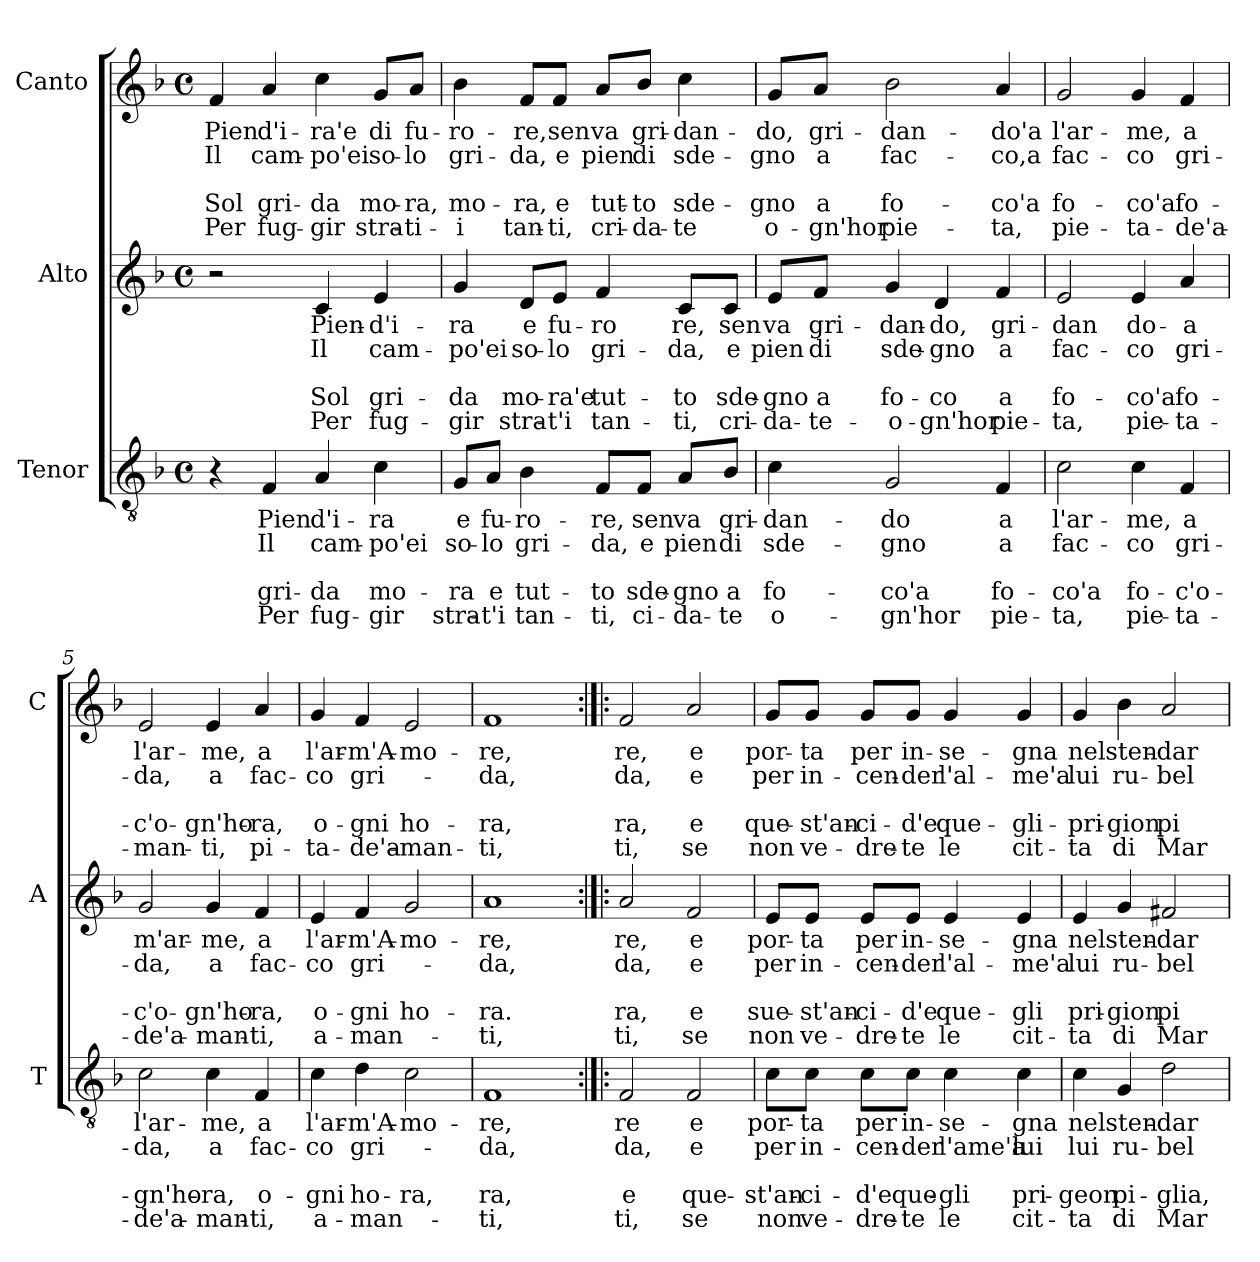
**kern	**text	**text	**text	**text	**text	**kern	**text	**text	**text	**text	**text	**kern	**text	**text	**text	**text	**text
*part3	*part3	*part3	*part3	*part3	*part3	*part2	*part2	*part2	*part2	*part2	*part2	*part1	*part1	*part1	*part1	*part1	*part1
*staff3	*staff3	*staff3	*staff3	*staff3	*staff3	*staff2	*staff2	*staff2	*staff2	*staff2	*staff2	*staff1	*staff1	*staff1	*staff1	*staff1	*staff1
*I"Tenor	*	*	*	*	*	*I"Alto	*	*	*	*	*	*I"Canto	*	*	*	*	*
*I'T	*	*	*	*	*	*I'A	*	*	*	*	*	*I'C	*	*	*	*	*
*clefGv2	*	*	*	*	*	*clefG2	*	*	*	*	*	*clefG2	*	*	*	*	*
*k[b-]	*	*	*	*	*	*k[b-]	*	*	*	*	*	*k[b-]	*	*	*	*	*
*F:	*	*	*	*	*	*F:	*	*	*	*	*	*F:	*	*	*	*	*
*M4/4	*	*	*	*	*	*M4/4	*	*	*	*	*	*M4/4	*	*	*	*	*
*met(c)	*	*	*	*	*	*met(c)	*	*	*	*	*	*met(c)	*	*	*	*	*
=1	=1	=1	=1	=1	=1	=1	=1	=1	=1	=1	=1	=1	=1	=1	=1	=1	=1
!	!	!	!	!	!	!	!	!	!	!	!	!	!LO:LY:b	!LO:LY:b	!	!LO:LY:b	!LO:LY:b
4r	.	.	.	.	.	2r	.	.	.	.	.	4f/	Pien	Il	.	Sol	Per
!	!LO:LY:b	!LO:LY:b	!	!LO:LY:b	!LO:LY:b	!	!	!	!	!	!	!	!LO:LY:b	!LO:LY:b	!	!LO:LY:b	!LO:LY:b
4F/	Pien	Il	.	gri-	Per	.	.	.	.	.	.	4a/	d'i-	cam-	.	gri-	fug-
!	!LO:LY:b	!LO:LY:b	!	!LO:LY:b	!LO:LY:b	!	!LO:LY:b	!LO:LY:b	!	!LO:LY:b	!LO:LY:b	!	!LO:LY:b	!LO:LY:b	!	!LO:LY:b	!LO:LY:b
4A/	d'i-	cam-	.	-da	fug-	4c/	Pien-	Il	.	Sol	Per	4cc\	-ra'e	-po'ei	.	-da	-gir
!	!LO:LY:b	!LO:LY:b	!	!LO:LY:b	!LO:LY:b	!	!LO:LY:b	!LO:LY:b	!	!LO:LY:b	!LO:LY:b	!	!LO:LY:b	!LO:LY:b	!	!LO:LY:b	!LO:LY:b
4c\	-ra	-po'ei	.	mo-	-gir	4e/	-d'i-	cam-	.	gri-	fug-	8g/L	di	so-	.	mo-	stra-
!	!	!	!	!	!	!	!	!	!	!	!	!	!LO:LY:b	!LO:LY:b	!	!LO:LY:b	!LO:LY:b
.	.	.	.	.	.	.	.	.	.	.	.	8a/J	fu-	-lo	.	-ra,	-ti-
=2	=2	=2	=2	=2	=2	=2	=2	=2	=2	=2	=2	=2	=2	=2	=2	=2	=2
!	!LO:LY:b	!LO:LY:b	!	!LO:LY:b	!LO:LY:b	!	!LO:LY:b	!LO:LY:b	!	!LO:LY:b	!LO:LY:b	!	!LO:LY:b	!LO:LY:b	!	!LO:LY:b	!LO:LY:b
8G/L	e	so-	.	-ra	stra-	4g/	-ra	-po'ei	.	-da	-gir	4b-\	-ro-	gri-	.	mo-	-i
!	!LO:LY:b	!LO:LY:b	!	!LO:LY:b	!LO:LY:b	!	!	!	!	!	!	!	!	!	!	!	!
8A/J	fu-	-lo	.	e	-t'i	.	.	.	.	.	.	.	.	.	.	.	.
!	!LO:LY:b	!LO:LY:b	!	!LO:LY:b	!LO:LY:b	!	!LO:LY:b	!LO:LY:b	!	!LO:LY:b	!LO:LY:b	!	!LO:LY:b	!LO:LY:b	!	!LO:LY:b	!LO:LY:b
4B-\	-ro-	gri-	.	tut-	tan-	8d/L	e	so-	.	mo-	stra-	8f/L	-re,	-da,	.	-ra,	tan-
!	!	!	!	!	!	!	!LO:LY:b	!LO:LY:b	!	!LO:LY:b	!LO:LY:b	!	!LO:LY:b	!LO:LY:b	!	!LO:LY:b	!LO:LY:b
.	.	.	.	.	.	8e/J	fu-	-lo	.	-ra'e	-t'i	8f/J	sen	e	.	e	-ti,
!	!LO:LY:b	!LO:LY:b	!	!LO:LY:b	!LO:LY:b	!	!LO:LY:b	!LO:LY:b	!	!LO:LY:b	!LO:LY:b	!	!LO:LY:b	!LO:LY:b	!	!LO:LY:b	!LO:LY:b
8F/L	-re,	-da,	.	-to	-ti,	4f/	-ro	gri-	.	tut-	tan-	8a/L	va	pien	.	tut-	cri-
!	!LO:LY:b	!LO:LY:b	!	!LO:LY:b	!LO:LY:b	!	!	!	!	!	!	!	!LO:LY:b	!LO:LY:b	!	!LO:LY:b	!LO:LY:b
8F/J	sen	e	.	sde-	ci-	.	.	.	.	.	.	8b-/J	gri-	di	.	-to	-da-
!	!LO:LY:b	!LO:LY:b	!	!LO:LY:b	!LO:LY:b	!	!LO:LY:b	!LO:LY:b	!	!LO:LY:b	!LO:LY:b	!	!LO:LY:b	!LO:LY:b	!	!LO:LY:b	!LO:LY:b
8A/L	va	pien	.	-gno	-da-	8c/L	re,	-da,	.	-to	-ti,	4cc\	-dan-	sde-	.	sde-	-te
!	!LO:LY:b	!LO:LY:b	!	!LO:LY:b	!LO:LY:b	!	!LO:LY:b	!LO:LY:b	!	!LO:LY:b	!LO:LY:b	!	!	!	!	!	!
8B-/J	gri-	di	.	a	-te	8c/J	sen	e	.	sde-	cri-	.	.	.	.	.	.
=3	=3	=3	=3	=3	=3	=3	=3	=3	=3	=3	=3	=3	=3	=3	=3	=3	=3
!	!LO:LY:b	!LO:LY:b	!	!LO:LY:b	!LO:LY:b	!	!LO:LY:b	!LO:LY:b	!	!LO:LY:b	!LO:LY:b	!	!LO:LY:b	!LO:LY:b	!	!LO:LY:b	!LO:LY:b
4c\	-dan-	sde-	.	fo-	o-	8e/L	va	pien	.	-gno	-da-	8g/L	-do,	-gno	.	-gno	o-
!	!	!	!	!	!	!	!LO:LY:b	!LO:LY:b	!	!LO:LY:b	!LO:LY:b	!	!LO:LY:b	!LO:LY:b	!	!LO:LY:b	!LO:LY:b
.	.	.	.	.	.	8f/J	gri-	di	.	a	-te-	8a/J	gri-	a	.	a	-gn'hor
!	!LO:LY:b	!LO:LY:b	!	!LO:LY:b	!LO:LY:b	!	!LO:LY:b	!LO:LY:b	!	!LO:LY:b	!LO:LY:b	!	!LO:LY:b	!LO:LY:b	!	!LO:LY:b	!LO:LY:b
2G/	-do	-gno	.	-co'a	-gn'hor	4g/	-dan-	sde-	.	fo-	-o-	2b-\	-dan-	fac-	.	fo-	pie-
!	!	!	!	!	!	!	!LO:LY:b	!LO:LY:b	!	!LO:LY:b	!LO:LY:b	!	!	!	!	!	!
.	.	.	.	.	.	4d/	-do,	-gno	.	-co	-gn'hor	.	.	.	.	.	.
!	!LO:LY:b	!LO:LY:b	!	!LO:LY:b	!LO:LY:b	!	!LO:LY:b	!LO:LY:b	!	!LO:LY:b	!LO:LY:b	!	!LO:LY:b	!LO:LY:b	!	!LO:LY:b	!LO:LY:b
4F/	a	a	.	fo-	pie-	4f/	gri-	a	.	a	pie-	4a/	-do'a	-co,a	.	-co'a	-ta,
=4	=4	=4	=4	=4	=4	=4	=4	=4	=4	=4	=4	=4	=4	=4	=4	=4	=4
!	!LO:LY:b	!LO:LY:b	!	!LO:LY:b	!LO:LY:b	!	!LO:LY:b	!LO:LY:b	!	!LO:LY:b	!LO:LY:b	!	!LO:LY:b	!LO:LY:b	!	!LO:LY:b	!LO:LY:b
2c\	l'ar-	fac-	.	-co'a	-ta,	2e/	-dan	fac-	.	fo-	-ta,	2g/	l'ar-	fac-	.	fo-	pie-
!	!LO:LY:b	!LO:LY:b	!	!LO:LY:b	!LO:LY:b	!	!LO:LY:b	!LO:LY:b	!	!LO:LY:b	!LO:LY:b	!	!LO:LY:b	!LO:LY:b	!	!LO:LY:b	!LO:LY:b
4c\	-me,	-co	.	fo-	pie-	4e/	do-	-co	.	-co'a	pie-	4g/	-me,	-co	.	-co'a	-ta-
!	!LO:LY:b	!LO:LY:b	!	!LO:LY:b	!LO:LY:b	!	!LO:LY:b	!LO:LY:b	!	!LO:LY:b	!LO:LY:b	!	!LO:LY:b	!LO:LY:b	!	!LO:LY:b	!LO:LY:b
4F/	a	gri-	.	-c'o-	-ta-	4a/	-a	gri-	.	fo-	-ta-	4f/	a	gri-	.	fo-	-de'a-
!!LO:LB:g=z
=5	=5	=5	=5	=5	=5	=5	=5	=5	=5	=5	=5	=5	=5	=5	=5	=5	=5
!	!LO:LY:b	!LO:LY:b	!	!LO:LY:b	!LO:LY:b	!	!LO:LY:b	!LO:LY:b	!	!LO:LY:b	!LO:LY:b	!	!LO:LY:b	!LO:LY:b	!	!LO:LY:b	!LO:LY:b
2c\	l'ar-	-da,	.	-gn'ho-	-de'a-	2g/	m'ar-	-da,	.	-c'o-	-de'a-	2e/	l'ar-	-da,	.	-c'o-	-man-
!	!LO:LY:b	!LO:LY:b	!	!LO:LY:b	!LO:LY:b	!	!LO:LY:b	!LO:LY:b	!	!LO:LY:b	!LO:LY:b	!	!LO:LY:b	!LO:LY:b	!	!LO:LY:b	!LO:LY:b
4c\	-me,	a	.	-ra,	-man-	4g/	-me,	a	.	-gn'ho-	-man-	4e/	-me,	a	.	-gn'ho-	-ti,
!	!LO:LY:b	!LO:LY:b	!	!LO:LY:b	!LO:LY:b	!	!LO:LY:b	!LO:LY:b	!	!LO:LY:b	!LO:LY:b	!	!LO:LY:b	!LO:LY:b	!	!LO:LY:b	!LO:LY:b
4F/	a	fac-	.	o-	-ti,	4f/	a	fac-	.	-ra,	-ti,	4a/	a	fac-	.	-ra,	pi-
=6	=6	=6	=6	=6	=6	=6	=6	=6	=6	=6	=6	=6	=6	=6	=6	=6	=6
!	!LO:LY:b	!LO:LY:b	!	!LO:LY:b	!LO:LY:b	!	!LO:LY:b	!LO:LY:b	!	!LO:LY:b	!LO:LY:b	!	!LO:LY:b	!LO:LY:b	!	!LO:LY:b	!LO:LY:b
4c\	l'ar-	-co	.	-gni	a-	4e/	l'ar-	-co	.	o-	a-	4g/	l'ar-	-co	.	o-	-ta-
!	!LO:LY:b	!LO:LY:b	!	!LO:LY:b	!LO:LY:b	!	!LO:LY:b	!LO:LY:b	!	!LO:LY:b	!LO:LY:b	!	!LO:LY:b	!LO:LY:b	!	!LO:LY:b	!LO:LY:b
4d\	-m'A-	gri-	.	ho-	-man-	4f/	-m'A-	gri-	.	-gni	-man-	4f/	-m'A-	gri-	.	-gni	-de'a-
!	!LO:LY:b	!	!	!LO:LY:b	!	!	!LO:LY:b	!	!	!LO:LY:b	!	!	!LO:LY:b	!	!	!LO:LY:b	!LO:LY:b
2c\	-mo-	.	.	-ra,	.	2g/	-mo-	.	.	ho-	.	2e/	-mo-	.	.	ho-	-man-
=7	=7	=7	=7	=7	=7	=7	=7	=7	=7	=7	=7	=7	=7	=7	=7	=7	=7
!	!LO:LY:b	!LO:LY:b	!	!LO:LY:b	!LO:LY:b	!	!LO:LY:b	!LO:LY:b	!	!LO:LY:b	!LO:LY:b	!	!LO:LY:b	!LO:LY:b	!	!LO:LY:b	!LO:LY:b
1F	-re,	-da,	.	ra,	-ti,	1a	-re,	-da,	.	-ra.	-ti,	1f	-re,	-da,	.	-ra,	-ti,
=8:|!|:	=8:|!|:	=8:|!|:	=8:|!|:	=8:|!|:	=8:|!|:	=8:|!|:	=8:|!|:	=8:|!|:	=8:|!|:	=8:|!|:	=8:|!|:	=8:|!|:	=8:|!|:	=8:|!|:	=8:|!|:	=8:|!|:	=8:|!|:
!	!LO:LY:b	!LO:LY:b	!	!LO:LY:b	!LO:LY:b	!	!LO:LY:b	!LO:LY:b	!	!LO:LY:b	!LO:LY:b	!	!LO:LY:b	!LO:LY:b	!	!LO:LY:b	!LO:LY:b
2F/	re	da,	.	e	ti,	2a/	re,	da,	.	ra,	ti,	2f/	re,	da,	.	ra,	ti,
!	!LO:LY:b	!LO:LY:b	!	!LO:LY:b	!LO:LY:b	!	!LO:LY:b	!LO:LY:b	!	!LO:LY:b	!LO:LY:b	!	!LO:LY:b	!LO:LY:b	!	!LO:LY:b	!LO:LY:b
2F/	e	e	.	que-	se	2f/	e	e	.	e	se	2a/	e	e	.	e	se
=9	=9	=9	=9	=9	=9	=9	=9	=9	=9	=9	=9	=9	=9	=9	=9	=9	=9
!	!LO:LY:b	!LO:LY:b	!	!LO:LY:b	!LO:LY:b	!	!LO:LY:b	!LO:LY:b	!	!LO:LY:b	!LO:LY:b	!	!LO:LY:b	!LO:LY:b	!	!LO:LY:b	!LO:LY:b
8c\L	por-	per	.	-st'an-	non	8e/L	por-	per	.	sue-	non	8g/L	por-	per	.	que-	non
!	!LO:LY:b	!LO:LY:b	!	!LO:LY:b	!LO:LY:b	!	!LO:LY:b	!LO:LY:b	!	!LO:LY:b	!LO:LY:b	!	!LO:LY:b	!LO:LY:b	!	!LO:LY:b	!LO:LY:b
8c\J	-ta	in-	.	-ci-	ve-	8e/J	-ta	in-	.	-st'an-	ve-	8g/J	-ta	in-	.	-st'an-	ve-
!	!LO:LY:b	!LO:LY:b	!	!LO:LY:b	!LO:LY:b	!	!LO:LY:b	!LO:LY:b	!	!LO:LY:b	!LO:LY:b	!	!LO:LY:b	!LO:LY:b	!	!LO:LY:b	!LO:LY:b
8c\L	per	-cen-	.	-d'e	-dre-	8e/L	per	-cen-	.	-ci-	-dre-	8g/L	per	-cen-	.	-ci-	-dre-
!	!LO:LY:b	!LO:LY:b	!	!LO:LY:b	!LO:LY:b	!	!LO:LY:b	!LO:LY:b	!	!LO:LY:b	!LO:LY:b	!	!LO:LY:b	!LO:LY:b	!	!LO:LY:b	!LO:LY:b
8c\J	in-	-der	.	que-	-te	8e/J	in-	-der	.	-d'e	-te	8g/J	in-	-der	.	-d'e	-te
!	!LO:LY:b	!LO:LY:b	!	!LO:LY:b	!LO:LY:b	!	!LO:LY:b	!LO:LY:b	!	!LO:LY:b	!LO:LY:b	!	!LO:LY:b	!LO:LY:b	!	!LO:LY:b	!LO:LY:b
4c\	-se-	l'ame'a	.	-gli	le	4e/	-se-	l'al-	.	que-	le	4g/	-se-	l'al-	.	que-	le
!	!LO:LY:b	!LO:LY:b	!	!LO:LY:b	!LO:LY:b	!	!LO:LY:b	!LO:LY:b	!	!LO:LY:b	!LO:LY:b	!	!LO:LY:b	!LO:LY:b	!	!LO:LY:b	!LO:LY:b
4c\	-gna	lui	.	pri-	cit-	4e/	-gna	-me'a	.	-gli	cit-	4g/	-gna	-me'a	.	-gli-	cit-
!!LO:PB:g=z
=10	=10	=10	=10	=10	=10	=10	=10	=10	=10	=10	=10	=10	=10	=10	=10	=10	=10
!	!LO:LY:b	!LO:LY:b	!	!LO:LY:b	!LO:LY:b	!	!LO:LY:b	!LO:LY:b	!	!LO:LY:b	!LO:LY:b	!	!LO:LY:b	!LO:LY:b	!	!LO:LY:b	!LO:LY:b
4c\	nel	lui	.	-geon	-ta	4e/	nel	lui	.	pri-	-ta	4g/	nel	lui	.	-pri-	-ta
!	!LO:LY:b	!LO:LY:b	!	!LO:LY:b	!LO:LY:b	!	!LO:LY:b	!LO:LY:b	!	!LO:LY:b	!LO:LY:b	!	!LO:LY:b	!LO:LY:b	!	!LO:LY:b	!LO:LY:b
4G/	sten-	ru-	.	pi-	di	4g/	sten-	ru-	.	-gion	di	4b-\	sten-	ru-	.	-gion	di
!	!LO:LY:b	!LO:LY:b	!	!LO:LY:b	!LO:LY:b	!	!LO:LY:b	!LO:LY:b	!	!LO:LY:b	!LO:LY:b	!	!LO:LY:b	!LO:LY:b	!	!LO:LY:b	!LO:LY:b
2d\	-dar-	-bel-	.	-glia,	Mar-	2f#X/	-dar-	-bel-	.	pi-	Mar-	2a/	-dar-	-bel-	.	pi-	Mar-
=	=	=	=	=	=	=	=	=	=	=	=	=	=	=	=	=	=
*-	*-	*-	*-	*-	*-	*-	*-	*-	*-	*-	*-	*-	*-	*-	*-	*-	*-
